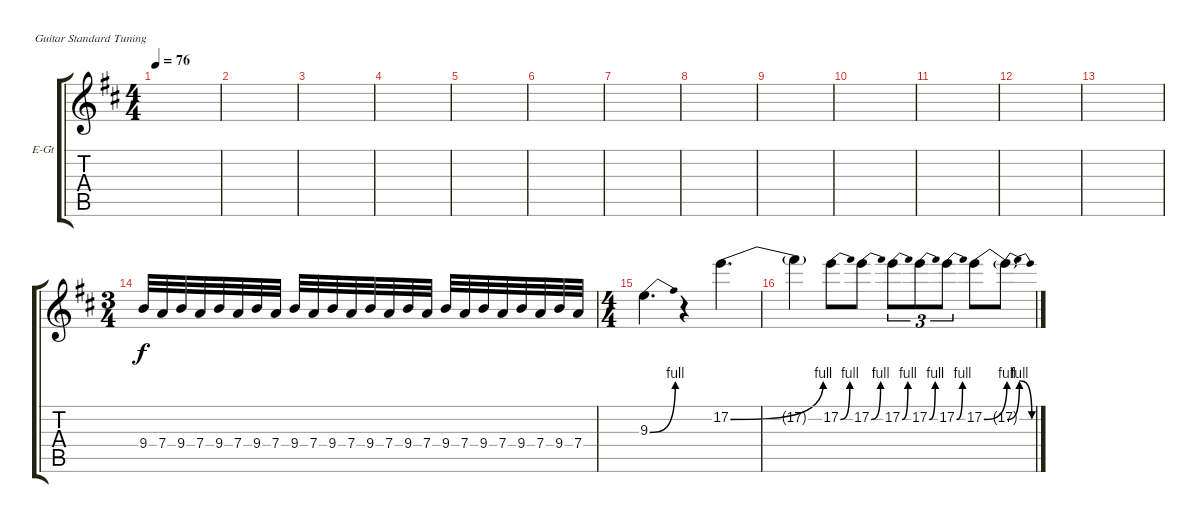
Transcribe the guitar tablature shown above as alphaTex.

\defaultSystemsLayout 4
\bracketExtendMode groupsimilarinstruments
\firstSystemTrackNameOrientation horizontal
\otherSystemsTrackNameOrientation horizontal
\track ("Lead Guitar" "E-Gt") {mute instrument distortionguitar}
\staff {score tabs}
\tuning (E4 B3 G3 D3 A2 E2)
\ts (4 4)
\tempo 76
\clef g2
\ks bminor
|
|
|
|
|
|
|
|
|
|
|
|
|
\ts (3 4)
9.4.32 7.4.32 9.4.32 7.4.32 9.4.32 7.4.32 9.4.32 7.4.32 9.4.32 7.4.32 9.4.32 7.4.32 9.4.32 7.4.32 9.4.32 7.4.32 9.4.32 7.4.32 9.4.32 7.4.32 9.4.32 7.4.32 9.4.32 7.4.32 |
\ts (4 4)
9.3{be (bend 0 0 39 4)}.4{d} r.4 17.2{be (bend 0 0 59.4 4)}.4{d} |
17.2{t}.4 17.2{be (bend 0 0 32.4 4)}.8 17.2{be (bend 0 0 32.4 4)}.8 17.2{be (bend 0 0 32.4 4)}.8{tu (3 2)} 17.2{be (bend 0 0 32.4 4)}.8{tu (3 2)} 17.2{be (bend 0 0 17.4 4)}.8{tu (3 2)} 17.2{be (bend 0 0 17.4 4)}.8 17.2{be (bendrelease 0 0 24 4 38.4 4 54.6 0) t}.8
